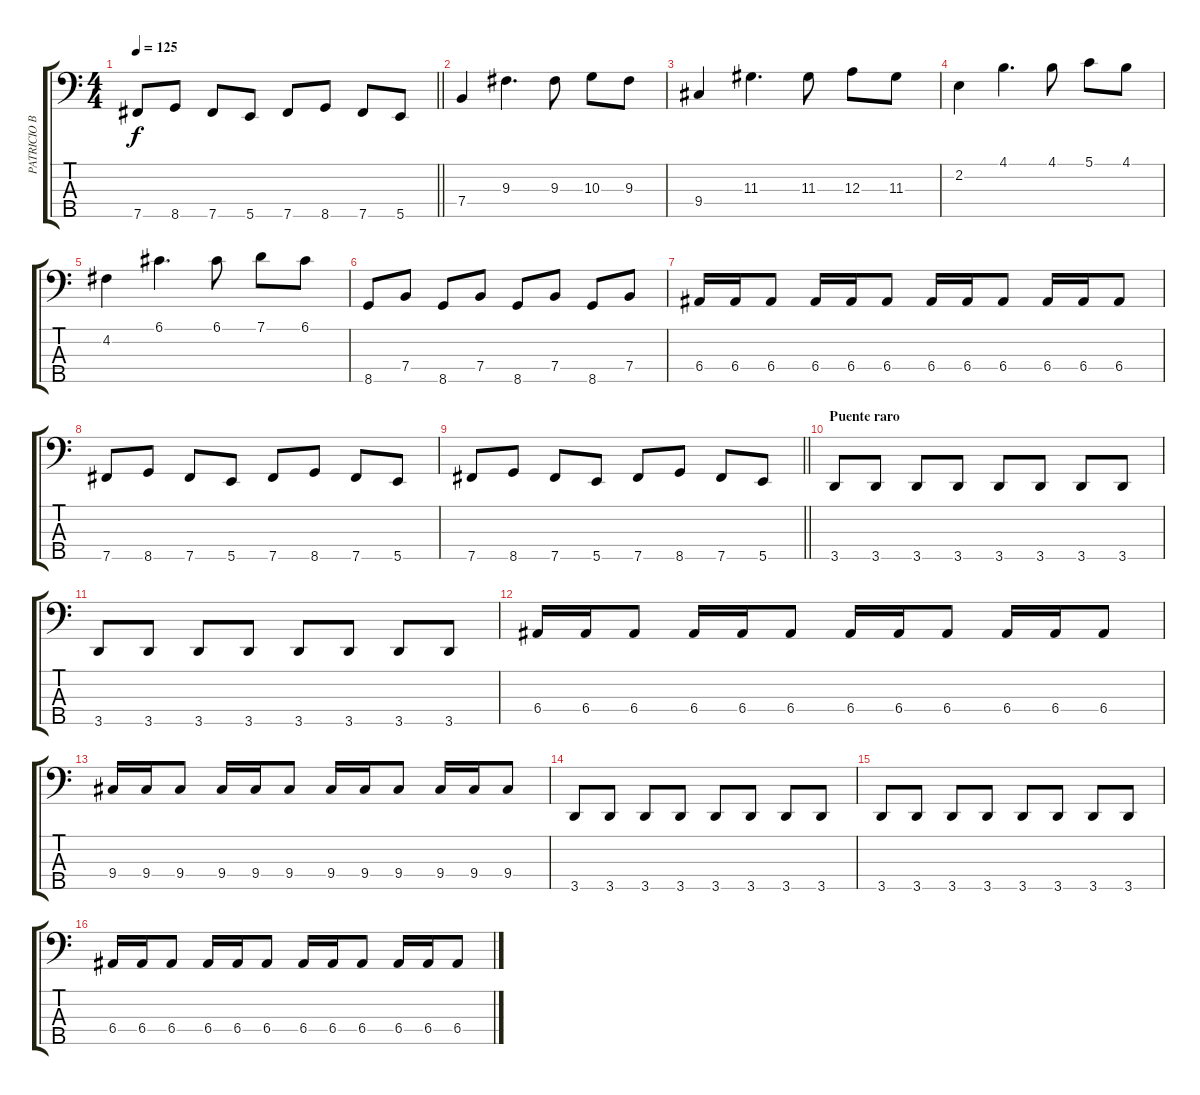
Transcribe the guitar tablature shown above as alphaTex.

\track ("PATRICIO BABASASA" "PATRICIO B") {instrument electricbassfinger}
\staff {score tabs}
\tuning (G2 D2 A1 E1 B0) {hide}
\ts (4 4)
\tempo 125
\clef f4
\barLineRight lightlight
\ks c
7.5.8{dy f} 8.5.8 7.5.8 5.5.8 7.5.8 8.5.8 7.5.8 5.5.8 |
7.4.4 9.3.4{d} 9.3.8 10.3.8 9.3.8 |
9.4.4 11.3.4{d} 11.3.8 12.3.8 11.3.8 |
2.2.4 4.1.4{d} 4.1.8 5.1.8 4.1.8 |
4.2.4 6.1.4{d} 6.1.8 7.1.8 6.1.8 |
8.5.8 7.4.8 8.5.8 7.4.8 8.5.8 7.4.8 8.5.8 7.4.8 |
6.4.16 6.4.16 6.4.8 6.4.16 6.4.16 6.4.8 6.4.16 6.4.16 6.4.8 6.4.16 6.4.16 6.4.8 |
7.5.8 8.5.8 7.5.8 5.5.8 7.5.8 8.5.8 7.5.8 5.5.8 |
\barLineRight lightlight
7.5.8 8.5.8 7.5.8 5.5.8 7.5.8 8.5.8 7.5.8 5.5.8 |
\section ("" "Puente raro")
3.5.8 3.5.8 3.5.8 3.5.8 3.5.8 3.5.8 3.5.8 3.5.8 |
3.5.8 3.5.8 3.5.8 3.5.8 3.5.8 3.5.8 3.5.8 3.5.8 |
6.4.16 6.4.16 6.4.8 6.4.16 6.4.16 6.4.8 6.4.16 6.4.16 6.4.8 6.4.16 6.4.16 6.4.8 |
9.4.16 9.4.16 9.4.8 9.4.16 9.4.16 9.4.8 9.4.16 9.4.16 9.4.8 9.4.16 9.4.16 9.4.8 |
3.5.8 3.5.8 3.5.8 3.5.8 3.5.8 3.5.8 3.5.8 3.5.8 |
3.5.8 3.5.8 3.5.8 3.5.8 3.5.8 3.5.8 3.5.8 3.5.8 |
6.4.16 6.4.16 6.4.8 6.4.16 6.4.16 6.4.8 6.4.16 6.4.16 6.4.8 6.4.16 6.4.16 6.4.8
